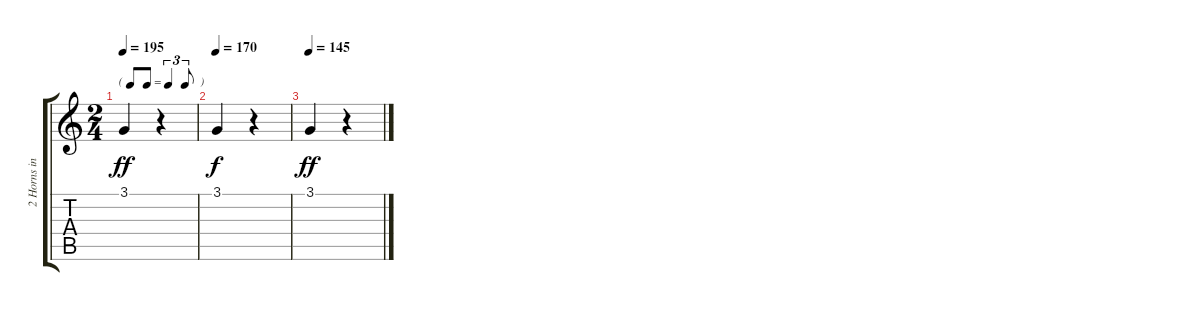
\track ("2 Horns in Eb" "2 Horns in") {instrument frenchhorn}
\staff {score tabs}
\tuning (E4 B3 G3 D3 A2 E2) {hide}
\ts (2 4)
\tf triplet8th
\tempo 195
\clef g2
\ks c
3.1.4{dy ff} r.4 |
\tempo 170
3.1.4{dy f} r.4 |
\tempo 145
3.1.4{dy ff} r.4
